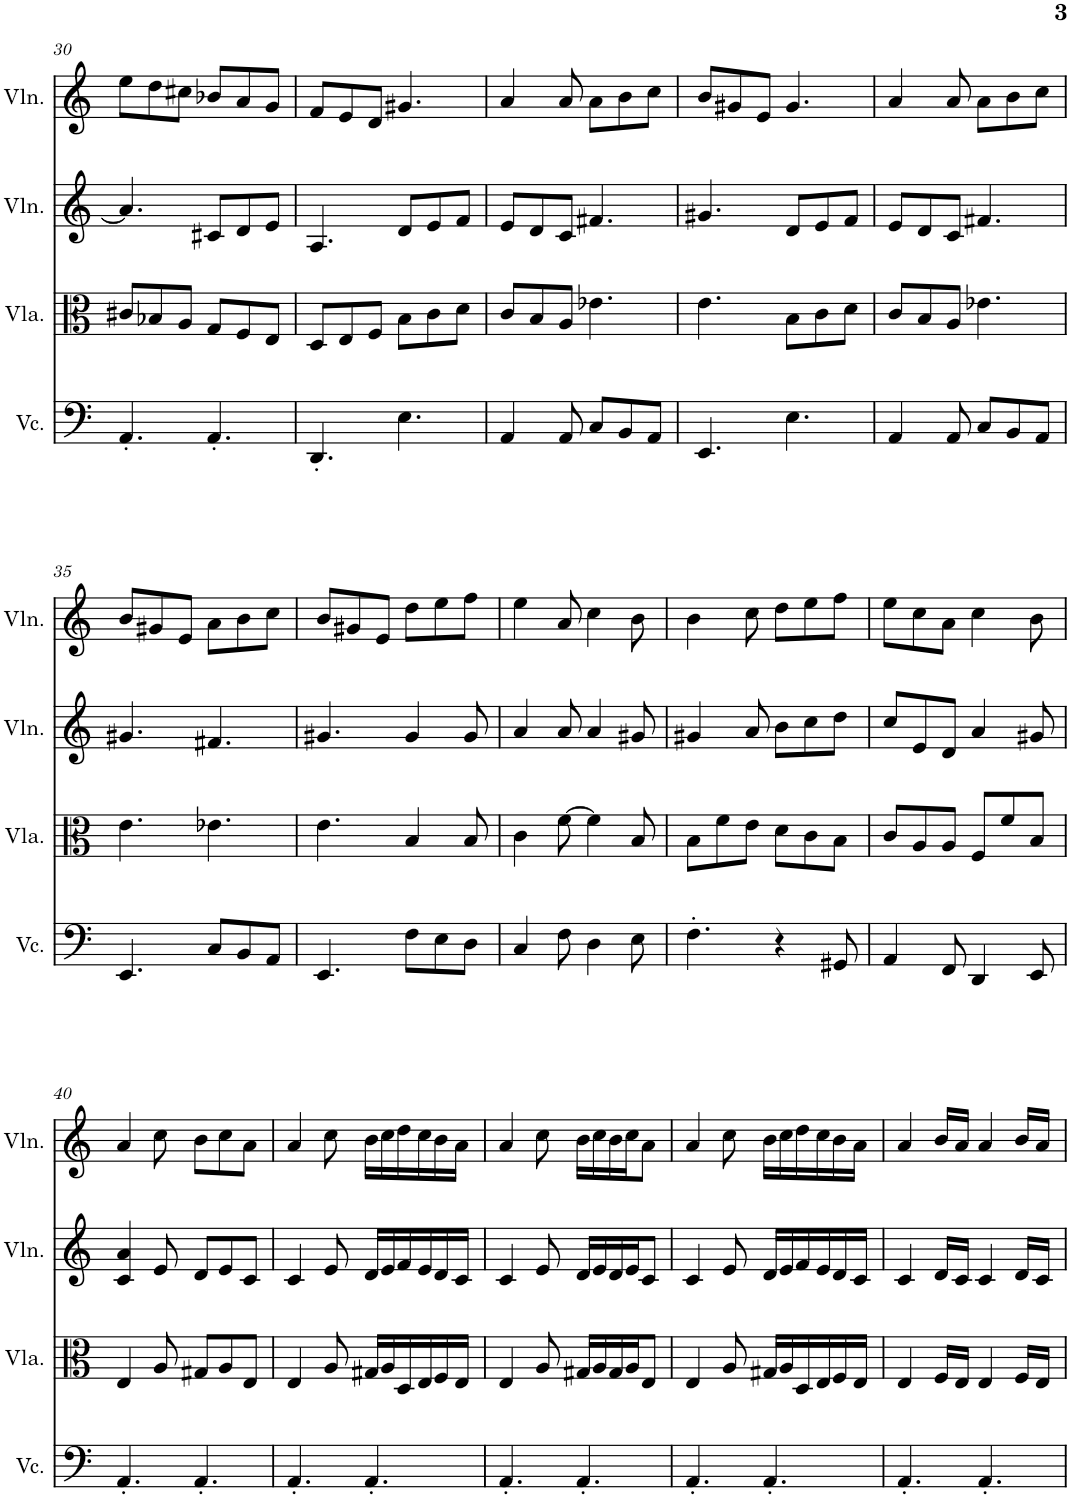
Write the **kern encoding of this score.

**kern	**kern	**kern	**kern
*part4	*part3	*part2	*part1
*staff4	*staff3	*staff2	*staff1
*I"Violoncello, four	*I"Viola, three	*I"Violin, two	*I"Violin, one
*I'Vc.	*I'Vla.	*I'Vln.	*I'Vln.
!!LO:PB:g=z
*clefF4	*clefC3	*clefG2	*clefG2
*k[]	*k[]	*k[]	*k[]
*M6/8	*M6/8	*M6/8	*M6/8
=30	=30	=30	=30
4.AA'/	8c#X/L	4.a/]	8ee\L
.	8B-X/	.	8dd\
.	8A/J	.	8cc#X\J
4.AA'/	8G/L	8c#X/L	8b-X/L
.	8F/	8d/	8a/
.	8E/J	8e/J	8g/J
=31	=31	=31	=31
4.DD'/	8D/L	4.A/	8f/L
.	8E/	.	8e/
.	8F/J	.	8d/J
4.E\	8B\L	8d/L	4.g#X/
.	8c\	8e/	.
.	8d\J	8f/J	.
=32	=32	=32	=32
4AA/	8c/L	8e/L	4a/
.	8B/	8d/	.
8AA/	8A/J	8c/J	8a/
8C/L	4.e-X\	4.f#X/	8a\L
8BB/	.	.	8b\
8AA/J	.	.	8cc\J
=33	=33	=33	=33
4.EE/	4.e\	4.g#X/	8b/L
.	.	.	8g#X/
.	.	.	8e/J
4.E\	8B\L	8d/L	4.g#/
.	8c\	8e/	.
.	8d\J	8f/J	.
=34	=34	=34	=34
4AA/	8c/L	8e/L	4a/
.	8B/	8d/	.
8AA/	8A/J	8c/J	8a/
8C/L	4.e-X\	4.f#X/	8a\L
8BB/	.	.	8b\
8AA/J	.	.	8cc\J
!!LO:LB:g=z
=35	=35	=35	=35
4.EE/	4.e\	4.g#X/	8b/L
.	.	.	8g#X/
.	.	.	8e/J
8C/L	4.e-X\	4.f#X/	8a\L
8BB/	.	.	8b\
8AA/J	.	.	8cc\J
=36	=36	=36	=36
4.EE/	4.e\	4.g#X/	8b/L
.	.	.	8g#X/
.	.	.	8e/J
8F\L	4B/	4g#/	8dd\L
8E\	.	.	8ee\
8D\J	8B/	8g#/	8ff\J
=37	=37	=37	=37
4C/	4c\	4a/	4ee\
8F\	[8f\	8a/	8a/
4D\	4f\]	4a/	4cc\
8E\	8B/	8g#X/	8b\
=38	=38	=38	=38
4.F'\	8B\L	4g#X/	4b\
.	8f\	.	.
.	8e\J	8a/	8cc\
4r	8d\L	8b\L	8dd\L
.	8c\	8cc\	8ee\
8GG#X/	8B\J	8dd\J	8ff\J
=39	=39	=39	=39
4AA/	8c/L	8cc/L	8ee\L
.	8A/	8e/	8cc\
8FF/	8A/J	8d/J	8a\J
4DD/	8F/L	4a/	4cc\
.	8f/	.	.
8EE/	8B/J	8g#X/	8b\
!!LO:LB:g=z
=40	=40	=40	=40
4.AA'/	4E/	4c/ 4a/	4a/
.	8A/	8e/	8cc\
4.AA'/	8G#X/L	8d/L	8b\L
.	8A/	8e/	8cc\
.	8E/J	8c/J	8a\J
=41	=41	=41	=41
4.AA'/	4E/	4c/	4a/
.	8A/	8e/	8cc\
4.AA'/	16G#X/LL	16d/LL	16b\LL
.	16A/	16e/	16cc\
.	16D/	16f/	16dd\
.	16E/	16e/	16cc\
.	16F/	16d/	16b\
.	16E/JJ	16c/JJ	16a\JJ
=42	=42	=42	=42
4.AA'/	4E/	4c/	4a/
.	8A/	8e/	8cc\
4.AA'/	16G#X/LL	16d/LL	16b\LL
.	16A/	16e/	16cc\
.	16G#/	16d/	16b\
.	16A/J	16e/J	16cc\J
.	8E/J	8c/J	8a\J
=43	=43	=43	=43
4.AA'/	4E/	4c/	4a/
.	8A/	8e/	8cc\
4.AA'/	16G#X/LL	16d/LL	16b\LL
.	16A/	16e/	16cc\
.	16D/	16f/	16dd\
.	16E/	16e/	16cc\
.	16F/	16d/	16b\
.	16E/JJ	16c/JJ	16a\JJ
=44	=44	=44	=44
4.AA'/	4E/	4c/	4a/
.	16F/LL	16d/LL	16b/LL
.	16E/JJ	16c/JJ	16a/JJ
4.AA'/	4E/	4c/	4a/
.	16F/LL	16d/LL	16b/LL
.	16E/JJ	16c/JJ	16a/JJ
=	=	=	=
*-	*-	*-	*-
